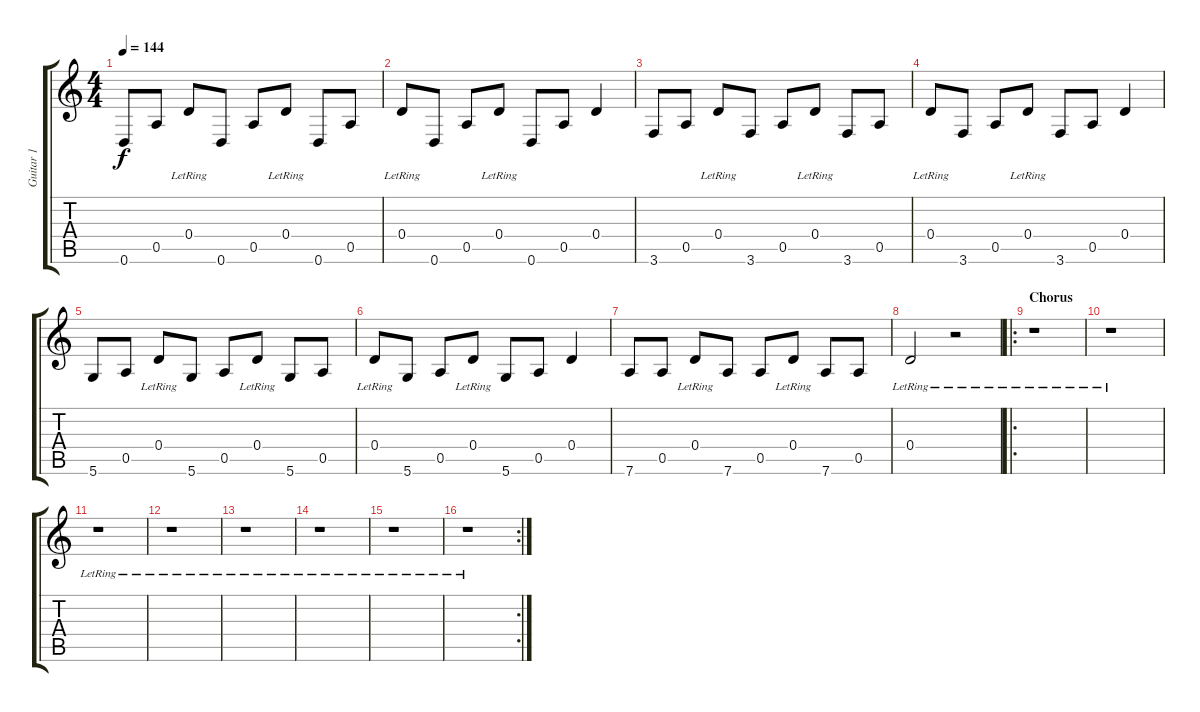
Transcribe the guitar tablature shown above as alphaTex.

\track ("Guitar 1" "Guitar 1") {instrument electricguitarmuted}
\staff {score tabs}
\tuning (E4 B3 G3 D3 A2 D2) {hide}
\ts (4 4)
\tempo 144
\clef g2
\ks c
0.6.8{dy f} 0.5.8 0.4{lr}.8 0.6.8 0.5.8 0.4{lr}.8 0.6.8 0.5.8 |
0.4{lr}.8 0.6.8 0.5.8 0.4{lr}.8 0.6.8 0.5.8 0.4.4 |
3.6.8 0.5.8 0.4{lr}.8 3.6.8 0.5.8 0.4{lr}.8 3.6.8 0.5.8 |
0.4{lr}.8 3.6.8 0.5.8 0.4{lr}.8 3.6.8 0.5.8 0.4.4 |
5.6.8 0.5.8 0.4{lr}.8 5.6.8 0.5.8 0.4{lr}.8 5.6.8 0.5.8 |
0.4{lr}.8 5.6.8 0.5.8 0.4{lr}.8 5.6.8 0.5.8 0.4.4 |
7.6.8 0.5.8 0.4{lr}.8 7.6.8 0.5.8 0.4{lr}.8 7.6.8 0.5.8 |
0.4{lr}.2 r.2 |
\ro
\section ("" "Chorus")
r.1 |
r.1 |
r.1 |
r.1 |
r.1 |
r.1 |
r.1 |
\rc 2
r.1
